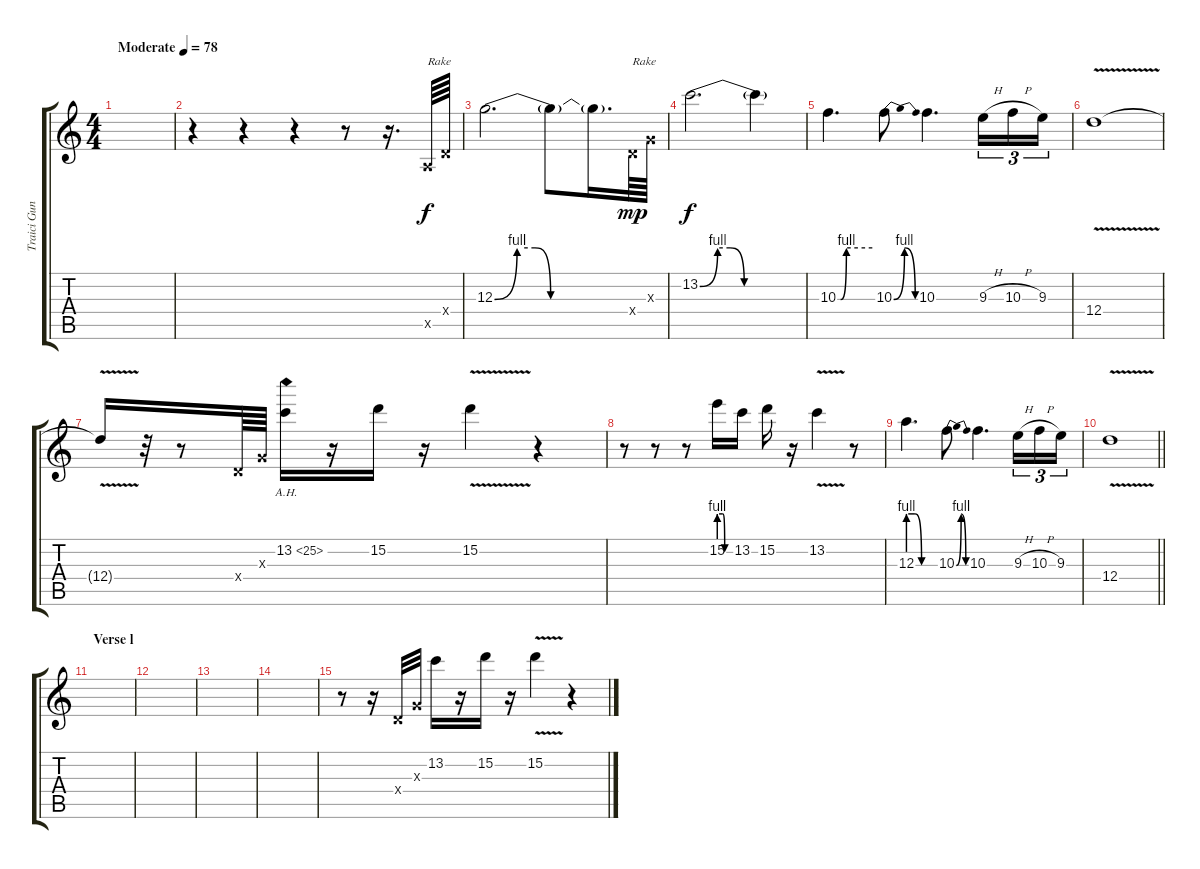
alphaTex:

\track ("Traici Guns" "Traici Gun") {instrument overdrivenguitar}
\staff {score tabs}
\tuning (E4 B3 G3 D3 A2 E2) {hide}
\ts (4 4)
\tempo (78 "Moderate")
\clef g2
\ks c
|
r.4 r.4 r.4 r.8 r.16{d} 0.5{x}.64{txt "Rake"} 0.4{x}.64 |
12.3{be (custom 0 0 10 4 18 4 25 0 60 0)}.2{d dy f} 12.3{t}.8 12.3{t}.16{d} 0.4{x}.64{txt "Rake" dy mp} 0.3{x}.64 |
13.2{be (custom 0 0 10 4 17 4 25 0 60 0)}.2{d dy f} 13.2{t}.4 |
10.3{be (custom 0 0 5 0 15 4 60 4)}.4{d} 10.3{be (bendrelease 0 0 15 4 30 4 60 0)}.8 10.3.4{d} 9.3{h}.16{tu (3 2)} 10.3{h}.16{tu (3 2)} 9.3.16{tu (3 2)} |
12.4{v}.1 |
12.4{t}.16 r.32 r.8 0.4{x}.64 0.3{x}.64 13.2{ah 12}.16 r.16 15.2.16 r.16 15.2{v}.4 r.4 |
r.8 r.8 r.8 15.2{be (custom 0 4 20 4 30 0 45 0 60 0)}.16 13.2.16 15.2.16 r.16 13.2{v}.4 r.8 |
12.3{be (custom 0 4 15 4 30 0 60 0)}.4{d} 10.3{be (bendrelease 0 0 15 4 30 4 60 0)}.8 10.3.4{d} 9.3{h}.16{tu (3 2)} 10.3{h}.16{tu (3 2)} 9.3.16{tu (3 2)} |
\barLineRight lightlight
12.4{v}.1 |
\section ("" "Verse l")
|
|
|
|
r.8 r.16 0.4{x}.32 0.3{x}.32 13.2.16 r.16 15.2.16 r.16 15.2{v}.4 r.4
